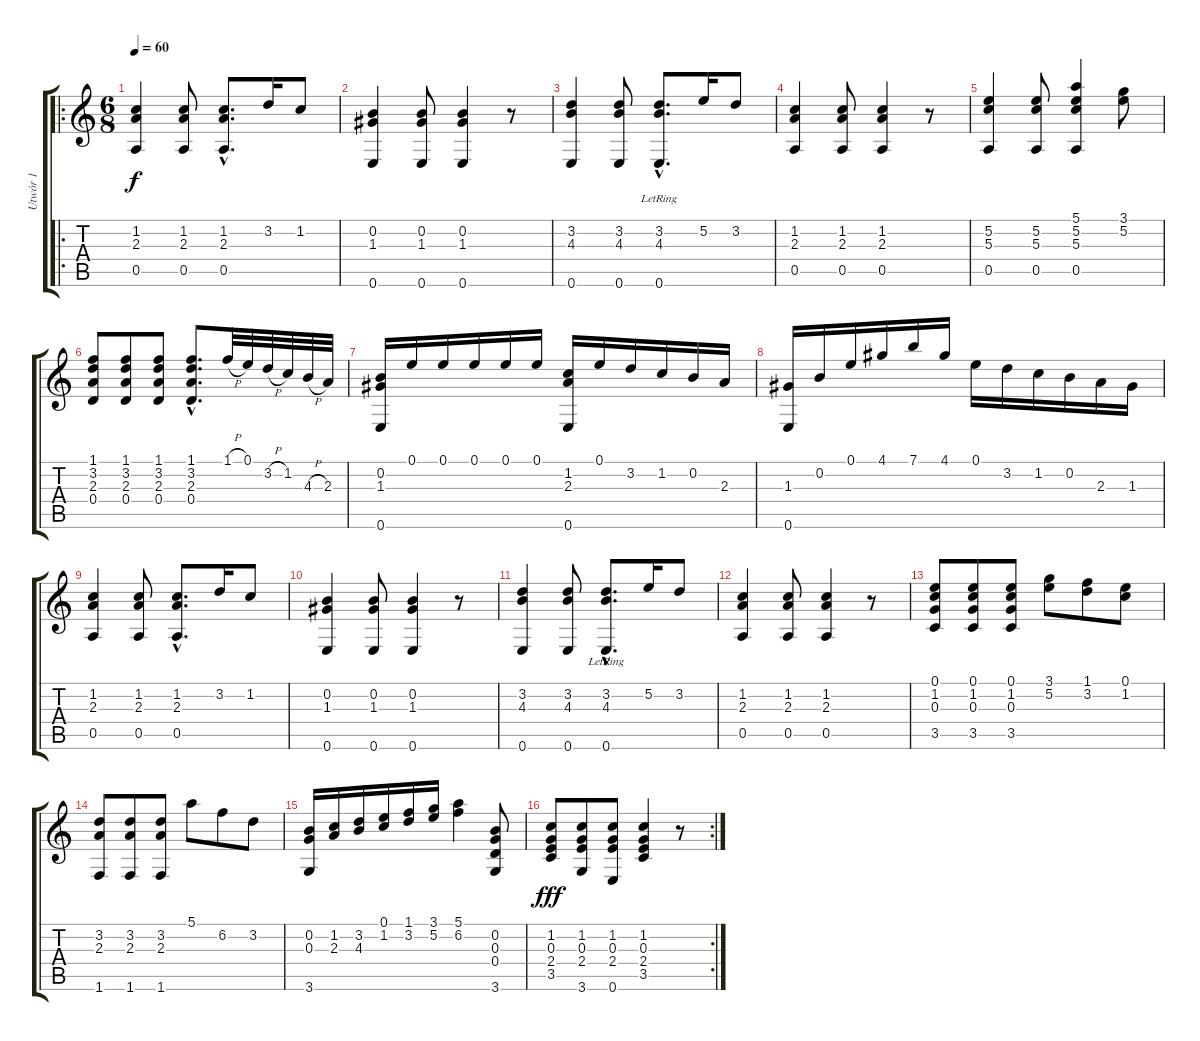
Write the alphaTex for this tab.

\track ("Utwór 1" "Utwór 1") {instrument acousticguitarnylon}
\staff {score tabs}
\tuning (E4 B3 G3 D3 A2 E2) {hide}
\ro
\ts (6 8)
\tempo 60
\clef g2
\ks c
(1.2 2.3 0.5).4{dy f instrument acousticguitarnylon} (1.2 2.3 0.5).8 (1.2{hac} 2.3{hac} 0.5{hac}).8{d} 3.2.16 1.2.8 |
(0.2 1.3 0.6).4 (0.2 1.3 0.6).8 (0.2 1.3 0.6).4 r.8 |
(3.2 4.3 0.6).4 (3.2 4.3 0.6).8 (3.2{hac} 4.3{hac} 0.6{hac lr}).8{d} 5.2.16 3.2.8 |
(1.2 2.3 0.5).4 (1.2 2.3 0.5).8 (1.2 2.3 0.5).4 r.8 |
(5.2 5.3 0.5).4 (5.2 5.3 0.5).8 (5.1 5.2 5.3 0.5).4 (3.1 5.2).8 |
(1.1 3.2 2.3 0.4).8 (1.1 3.2 2.3 0.4).8 (1.1 3.2 2.3 0.4).8 (1.1{hac} 3.2{hac} 2.3{hac} 0.4{hac}).8{d} 1.1{h}.32 0.1.32 3.2{h}.32 1.2.32 4.3{h}.32 2.3.32 |
(0.2 1.3 0.6).16 0.1.16 0.1.16 0.1.16 0.1.16 0.1.16 (1.2 2.3 0.6).16 0.1.16 3.2.16 1.2.16 0.2.16 2.3.16 |
(1.3 0.6).16 0.2.16 0.1.16 4.1.16 7.1.16 4.1.16 0.1.16 3.2.16 1.2.16 0.2.16 2.3.16 1.3.16 |
(1.2 2.3 0.5).4 (1.2 2.3 0.5).8 (1.2{hac} 2.3{hac} 0.5{hac}).8{d} 3.2.16 1.2.8 |
(0.2 1.3 0.6).4 (0.2 1.3 0.6).8 (0.2 1.3 0.6).4 r.8 |
(3.2 4.3 0.6).4 (3.2 4.3 0.6).8 (3.2{hac} 4.3{hac} 0.6{hac lr}).8{d} 5.2.16 3.2.8 |
(1.2 2.3 0.5).4 (1.2 2.3 0.5).8 (1.2 2.3 0.5).4 r.8 |
(0.1 1.2 0.3 3.5).8 (0.1 1.2 0.3 3.5).8 (0.1 1.2 0.3 3.5).8 (3.1 5.2).8 (1.1 3.2).8 (0.1 1.2).8 |
(3.2 2.3 1.6).8 (3.2 2.3 1.6).8 (3.2 2.3 1.6).8 5.1.8 6.2.8 3.2.8 |
(0.2 0.3 3.6).16 (1.2 2.3).16 (3.2 4.3).16 (0.1 1.2).16 (1.1 3.2).16 (3.1 5.2).16 (5.1 6.2).4 (0.2 0.3 0.4 3.6).8 |
\rc 2
(1.2 0.3 2.4 3.5).8{dy fff} (1.2 0.3 2.4 3.6).8 (1.2 0.3 2.4 0.6).8 (1.2 0.3 2.4 3.5).4 r.8
